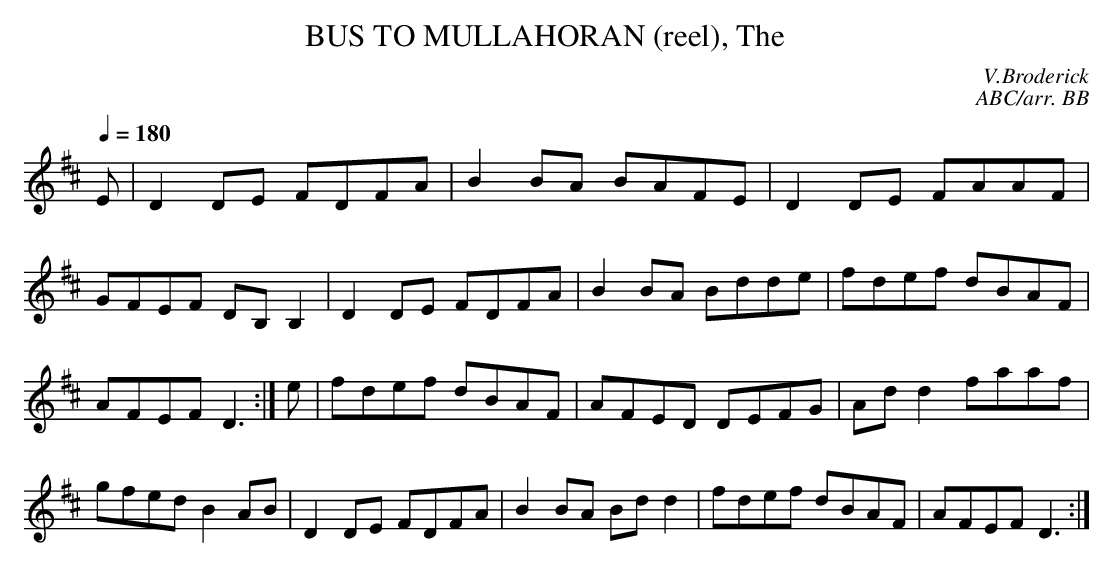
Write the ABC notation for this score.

X:1
T:BUS TO MULLAHORAN (reel), The   \
C:V.Broderick\
C:ABC/arr. BB\
M:C\
L:1/8\
Q:1/4=180\
K:D\
E|D2DE FDFA|B2BA BAFE|D2DE FAAF|GFEF DB,B,2|\
D2DE FDFA|B2BA Bdde|fdef dBAF|AFEF D3:|\
e|fdef dBAF|AFED DEFG|Add2 faaf|gfed B2AB|\
D2DE FDFA|B2BA Bdd2|fdef dBAF|AFEF D3:|\
\
\
